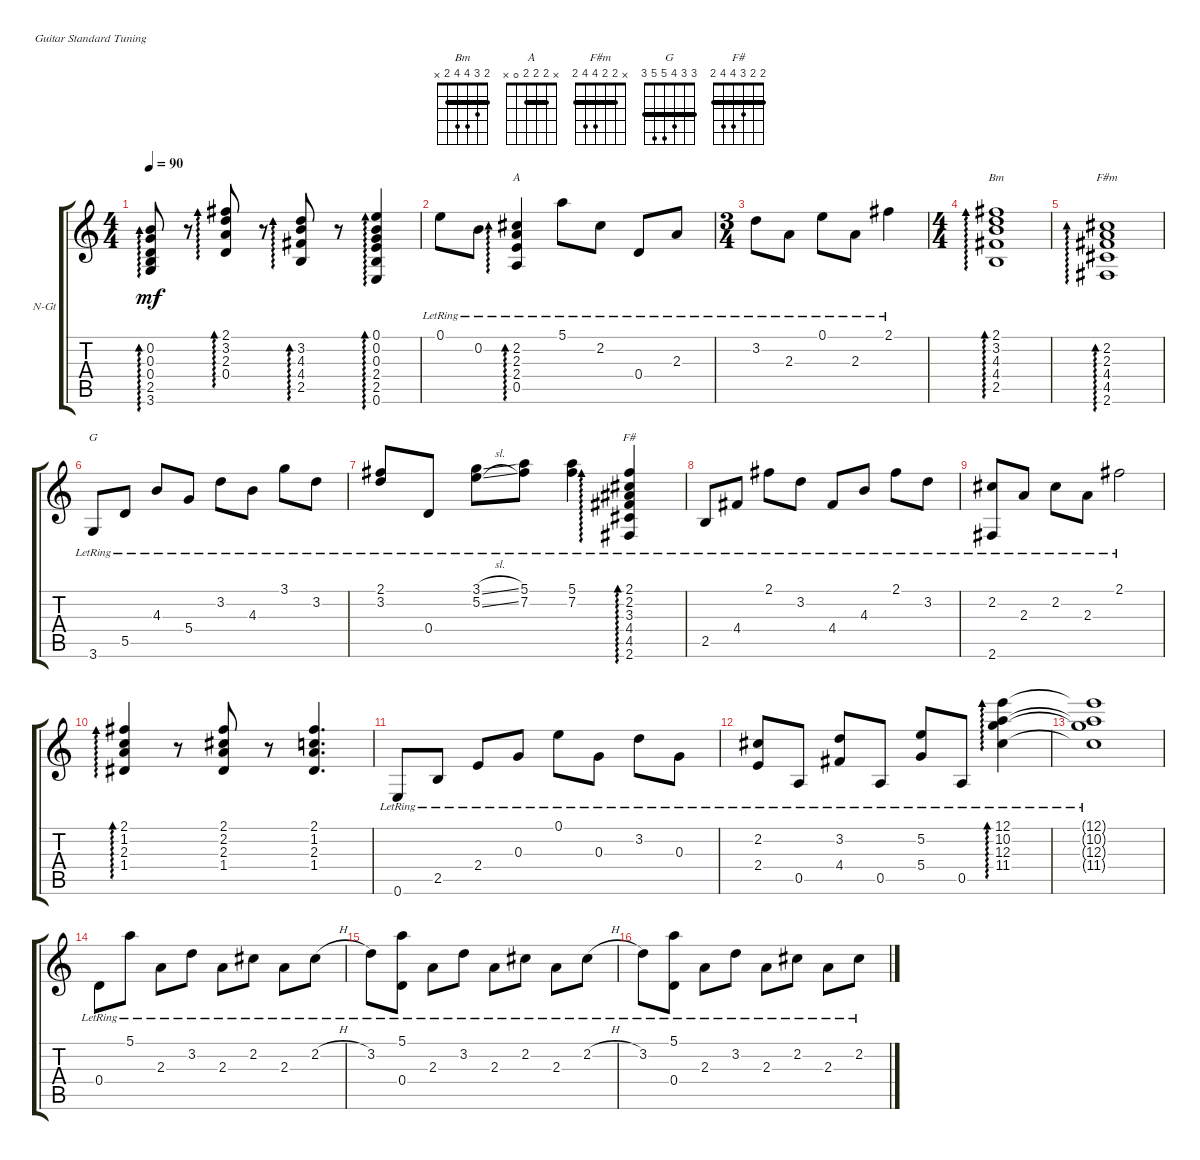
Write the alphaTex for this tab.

\defaultSystemsLayout 4
\bracketExtendMode groupsimilarinstruments
\firstSystemTrackNameOrientation horizontal
\otherSystemsTrackNameOrientation horizontal
\track ("Nylon Guitar" "N-Gt") {instrument acousticguitarnylon}
\staff {score tabs}
\tuning (E4 B3 G3 D3 A2 E2)
\chord ("Bm" 2 3 4 4 2 x) {barre 2}
\chord ("A" x 2 2 2 0 x) {barre (2 2)}
\chord ("F#m" x 2 2 4 4 2) {barre (2 2)}
\chord ("G" 3 3 4 5 5 3) {barre (3 3)}
\chord ("F#" 2 2 3 4 4 2) {barre (2 2)}
\ts (4 4)
\tempo 90
\clef g2
\ks c
(3.6 2.5 0.4 0.3 0.2).8{ad 0 dy mf} r.8 (0.4 2.3 3.2 2.1).8{ad 0} r.8 (2.5 4.4 4.3 3.2).8{ad 0} r.8 (0.6 2.5 2.4 0.3 0.2 0.1).4{ad 0} |
0.1{lr}.8 0.2{lr}.8 (0.5{lr} 2.4{lr} 2.3{lr} 2.2{lr}).4{ad 0 ch "A"} 5.1{lr}.8 2.2{lr}.8 0.4{lr}.8 2.3{lr}.8 |
\ts (3 4)
3.2{lr}.8 2.3{lr}.8 0.1{lr}.8 2.3{lr}.8 2.1{lr}.4 |
\ts (4 4)
(2.5 4.4 4.3 3.2 2.1).1{ad 0 ch "Bm"} |
(2.6 4.5 4.4 2.3 2.2).1{ad 0 ch "F#m"} |
3.6{lr}.8{ch "G"} 5.5{lr}.8 4.3{lr}.8 5.4{lr}.8 3.2{lr}.8 4.3{lr}.8 3.1{lr}.8 3.2{lr}.8 |
(2.1{lr} 3.2{lr}).8 0.4{lr}.8 (3.1{sl lr} 5.2{sl lr}).8 (5.1{lr} 7.2{lr}).8 (5.1{lr} 7.2{lr}).4 (2.6{lr} 4.5{lr} 4.4{lr} 3.3{lr} 2.2{lr} 2.1{lr}).4{ad 0 ch "F#"} |
2.5{lr}.8 4.4{lr}.8 2.1{lr}.8 3.2{lr}.8 4.4{lr}.8 4.3{lr}.8 2.1{lr}.8 3.2{lr}.8 |
(2.6{lr} 2.2{lr}).8 2.3{lr}.8 2.2{lr}.8 2.3{lr}.8 2.1{lr}.2 |
(1.4 2.3 1.2 2.1).4{ad 0} r.8 (1.4 2.3 2.2 2.1).8 r.8 (1.4 2.3 1.2 2.1).4{d} |
0.6{lr}.8 2.5{lr}.8 2.4{lr}.8 0.3{lr}.8 0.1{lr}.8 0.3{lr}.8 3.2{lr}.8 0.3{lr}.8 |
(2.4{lr} 2.2{lr}).8 0.5{lr}.8 (4.4{lr} 3.2{lr}).8 0.5{lr}.8 (5.4{lr} 5.2{lr}).8 0.5{lr}.8 (11.4{lr} 12.3{lr} 10.2{lr} 12.1{lr}).4{ad 0} |
(11.4{lr t} 12.3{lr t} 10.2{lr t} 12.1{lr t}).1 |
0.4{lr}.8 5.1{lr}.8 2.3{lr}.8 3.2{lr}.8 2.3{lr}.8 2.2{lr}.8 2.3{lr}.8 2.2{h lr}.8 |
3.2{lr}.8 (5.1{lr} 0.4{lr}).8 2.3{lr}.8 3.2{lr}.8 2.3{lr}.8 2.2{lr}.8 2.3{lr}.8 2.2{h lr}.8 |
3.2{lr}.8 (5.1{lr} 0.4{lr}).8 2.3{lr}.8 3.2{lr}.8 2.3{lr}.8 2.2{lr}.8 2.3{lr}.8 2.2{h lr}.8
